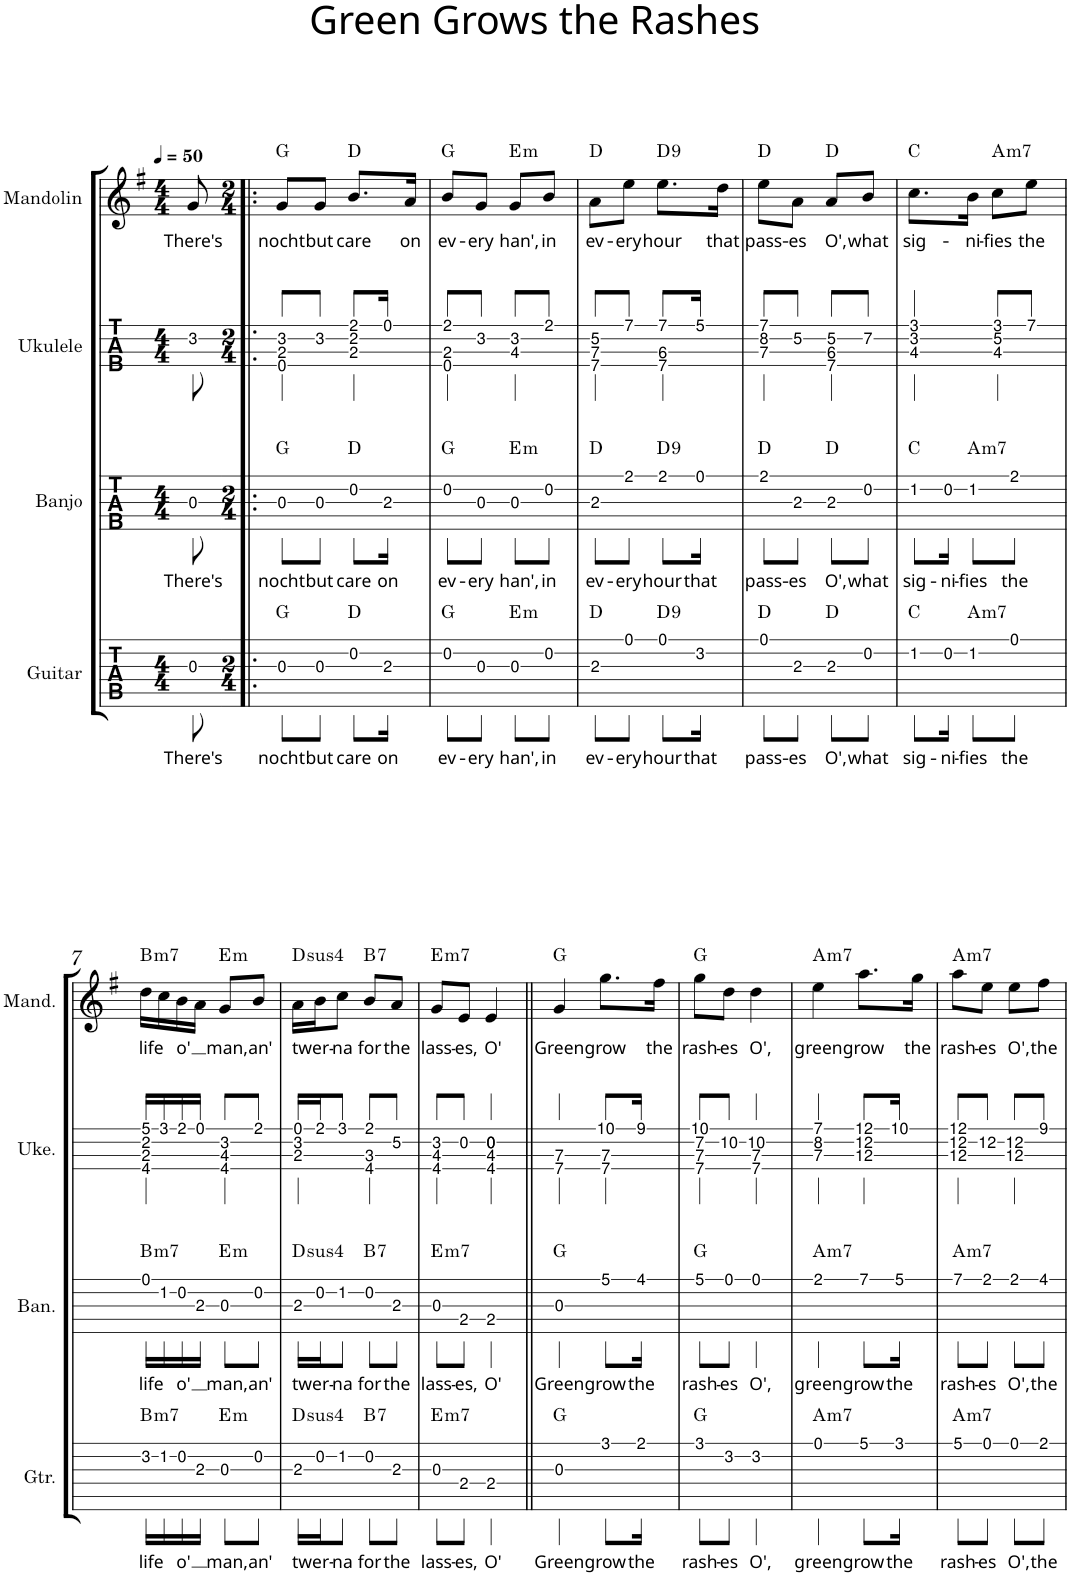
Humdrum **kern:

**kern	**text	**harte	**kern	**text	**harte	**kern	**kern	**text	**harte
*part4	*part4	*part4	*part3	*part3	*part3	*part2	*part1	*part1	*part1
*staff4	*staff4	*	*staff3	*staff3	*	*staff2	*staff1	*staff1	*
*I"Guitar	*	*	*I"Banjo	*	*	*I"Ukulele	*I"Mandolin	*	*
*I'Gtr.	*	*	*I'Ban.	*	*	*I'Uke.	*I'Mand.	*	*
*stria6	*	*	*stria5	*	*	*stria4	*	*	*
*	*	*	*	*	*	*	*clefG2	*	*
*	*	*	*Trd7c12	*	*	*	*	*	*
*k[f#]	*	*	*k[f#]	*	*	*k[f#]	*k[f#]	*	*
*e:	*	*	*e:	*	*	*e:	*e:	*	*
*M4/4	*	*	*M4/4	*	*	*M4/4	*M4/4	*	*
*MM50	*	*	*MM50	*	*	*MM50	*MM50	*	*
=1	=1	=1	=1	=1	=1	=1	=1	=1	=1
!	!LO:LY:b	!	!	!LO:LY:b	!	!	!	!LO:LY:b	!
8G\	There's	.	8G\	There's	.	8g\	8g/	There's	.
=2!|:	=2!|:	=2!|:	=2!|:	=2!|:	=2!|:	=2!|:	=2!|:	=2!|:	=2!|:
*M2/4	*	*	*M2/4	*	*	*M2/4	*M2/4	*	*
!	!LO:LY:b	!	!	!LO:LY:b	!	!	!	!LO:LY:b	!
*	*	*	*	*	*	*^	*	*	*
8G\L	nocht	G:maj	8G\L	nocht	G:maj	8g/L	4G\ 4d\	8g/L	nocht	G:maj
!	!LO:LY:b	!	!	!LO:LY:b	!	!	!	!	!LO:LY:b	!
8G\J	but	.	8G\J	but	.	8g/J	.	8g/J	but	.
!	!LO:LY:b	!	!	!LO:LY:b	!	!	!	!	!LO:LY:b	!
8B\L	care	D:maj	8B\L	care	D:maj	8b/L	4d\ 4f#\	8.b/L	care	D:maj
!	!LO:LY:b	!	!	!LO:LY:b	!	!	!	!	!	!
16A\Jk	on	.	16A\Jk	on	.	16a/Jk	.	.	.	.
!	!	!	!	!	!	!	!	!	!LO:LY:b	!
16ryy	.	.	16ryy	.	.	16ryy	.	16a/Jk	on	.
=3	=3	=3	=3	=3	=3	=3	=3	=3	=3	=3
!	!LO:LY:b	!	!	!LO:LY:b	!	!	!	!	!LO:LY:b	!
8B\L	ev-	G:maj	8B\L	ev-	G:maj	8b/L	4G\ 4d\	8b/L	ev-	G:maj
!	!LO:LY:b	!	!	!LO:LY:b	!	!	!	!	!LO:LY:b	!
8G\J	-ery	.	8G\J	-ery	.	8g/J	.	8g/J	-ery	.
!	!LO:LY:b	!LO:H:kt=m	!	!LO:LY:b	!LO:H:kt=m	!	!	!	!LO:LY:b	!LO:H:kt=m
8G\L	han',	E:min	8G\L	han',	E:min	8g/L	4e\	8g/L	han',	E:min
!	!LO:LY:b	!	!	!LO:LY:b	!	!	!	!	!LO:LY:b	!
8B\J	in	.	8B\J	in	.	8b/J	.	8b/J	in	.
=4	=4	=4	=4	=4	=4	=4	=4	=4	=4	=4
!	!LO:LY:b	!	!	!LO:LY:b	!	!	!	!	!LO:LY:b	!
8A\L	ev-	D:maj	8A\L	ev-	D:maj	8a/L	4d\ 4g\	8a\L	ev-	D:maj
!	!LO:LY:b	!	!	!LO:LY:b	!	!	!	!	!LO:LY:b	!
8e\J	-ery	.	8e\J	-ery	.	8ee/J	.	8ee\J	-ery	.
!	!LO:LY:b	!LO:H:kt=9	!	!LO:LY:b	!LO:H:kt=9	!	!	!	!LO:LY:b	!LO:H:kt=9
8e\L	hour	D:9	8e\L	hour	D:9	8ee/L	4d\ 4f#\	8.ee\L	hour	D:9
!	!LO:LY:b	!	!	!LO:LY:b	!	!	!	!	!	!
16d\Jk	that	.	16d\Jk	that	.	16dd/Jk	.	.	.	.
!	!	!	!	!	!	!	!	!	!LO:LY:b	!
16ryy	.	.	16ryy	.	.	16ryy	.	16dd\Jk	that	.
=5	=5	=5	=5	=5	=5	=5	=5	=5	=5	=5
!	!LO:LY:b	!	!	!LO:LY:b	!	!	!	!	!LO:LY:b	!
8e\L	pass-	D:maj	8e\L	pass-	D:maj	8ee/L	4g\ 4cc\	8ee\L	pass-	D:maj
!	!LO:LY:b	!	!	!LO:LY:b	!	!	!	!	!LO:LY:b	!
8A\J	-es	.	8A\J	-es	.	8a/J	.	8a\J	-es	.
!	!LO:LY:b	!	!	!LO:LY:b	!	!	!	!	!LO:LY:b	!
8A\L	O',	D:maj	8A\L	O',	D:maj	8a/L	4d\ 4f#\	8a/L	O',	D:maj
!	!LO:LY:b	!	!	!LO:LY:b	!	!	!	!	!LO:LY:b	!
8B\J	what	.	8B\J	what	.	8b/J	.	8b/J	what	.
=6	=6	=6	=6	=6	=6	=6	=6	=6	=6	=6
!	!LO:LY:b	!	!	!LO:LY:b	!	!	!	!	!LO:LY:b	!
8c\L	sig-	C:maj	8c\L	sig-	C:maj	4cc/	4e\ 4g\	8.cc\L	sig-	C:maj
!	!LO:LY:b	!	!	!LO:LY:b	!	!	!	!	!	!
16B\Jk	-ni-	.	16B\Jk	-ni-	.	.	.	.	.	.
!	!LO:LY:b	!LO:H:kt=m7	!	!LO:LY:b	!LO:H:kt=m7	!	!	!	!LO:LY:b	!
8c\L	-fies	A:min7	8c\L	-fies	A:min7	.	.	16b\Jk	-ni-	.
!	!	!	!	!	!	!	!	!	!LO:LY:b	!LO:H:kt=m7
.	.	.	.	.	.	8cc/L	4e\ 4a\	8cc\L	-fies	A:min7
!	!LO:LY:b	!	!	!LO:LY:b	!	!	!	!	!	!
8e\J	the	.	8e\J	the	.	.	.	.	.	.
!	!	!	!	!	!	!	!	!	!LO:LY:b	!
.	.	.	.	.	.	8ee/J	.	8ee\J	the	.
16ryy	.	.	16ryy	.	.	.	.	.	.	.
!!LO:LB:g=z
=7	=7	=7	=7	=7	=7	=7	=7	=7	=7	=7
!	!LO:LY:b	!LO:H:kt=m7	!	!LO:LY:b	!LO:H:kt=m7	!	!	!	!LO:LY:b	!LO:H:kt=m7
16d\LL	life	B:min7	16d\LL	life	B:min7	16dd/LL	4B\ 4d\ 4f#\	16dd\LL	life	B:min7
16c\	.	.	16c\	.	.	16cc/	.	16cc\	.	.
!	!LO:LY:b	!	!	!LO:LY:b	!	!	!	!	!LO:LY:b	!
16B\	o'	.	16B\	o'	.	16b/	.	16b\	o'	.
16A\JJ	.	.	16A\JJ	.	.	16a/JJ	.	16a\JJ	.	.
!	!LO:LY:b	!LO:H:kt=m	!	!LO:LY:b	!LO:H:kt=m	!	!	!	!LO:LY:b	!LO:H:kt=m
8G\L	man,	E:min	8G\L	man,	E:min	8g/L	4B\ 4e\	8g/L	man,	E:min
!	!LO:LY:b	!	!	!LO:LY:b	!	!	!	!	!LO:LY:b	!
8B\J	an'	.	8B\J	an'	.	8b/J	.	8b/J	an'	.
=8	=8	=8	=8	=8	=8	=8	=8	=8	=8	=8
!	!LO:LY:b	!LO:H:kt=4	!	!LO:LY:b	!LO:H:kt=4	!	!	!	!LO:LY:b	!LO:H:kt=4
16A\LL	twer-	D:sus4	16A\LL	twer-	D:sus4	16a/LL	4d\ 4g\	16a\LL	twer-	D:sus4
16B\J	.	.	16B\J	.	.	16b/J	.	16b\J	.	.
!	!LO:LY:b	!	!	!LO:LY:b	!	!	!	!	!LO:LY:b	!
8c\J	-na	.	8c\J	-na	.	8cc/J	.	8cc\J	-na	.
!	!LO:LY:b	!LO:H:kt=7	!	!LO:LY:b	!LO:H:kt=7	!	!	!	!LO:LY:b	!LO:H:kt=7
8B\L	for	B:7	8B\L	for	B:7	8b/L	4B\ 4e-\	8b/L	for	B:7
!	!LO:LY:b	!	!	!LO:LY:b	!	!	!	!	!LO:LY:b	!
8A\J	the	.	8A\J	the	.	8a/J	.	8a/J	the	.
=9	=9	=9	=9	=9	=9	=9	=9	=9	=9	=9
!	!LO:LY:b	!LO:H:kt=m7	!	!LO:LY:b	!LO:H:kt=m7	!	!	!	!LO:LY:b	!LO:H:kt=m7
8G\L	lass-	E:min7	8G\L	lass-	E:min7	8g/L	4B\ 4e\	8g/L	lass-	E:min7
!	!LO:LY:b	!	!	!LO:LY:b	!	!	!	!	!LO:LY:b	!
8E\J	-es,	.	8E\J	-es,	.	8e/J	.	8e/J	-es,	.
!	!LO:LY:b	!	!	!LO:LY:b	!	!	!	!	!LO:LY:b	!
4E\	O'	.	4E\	O'	.	4e/	4B\ 4e\ 4e\	4e/	O'	.
=10||	=10||	=10||	=10||	=10||	=10||	=10||	=10||	=10||	=10||	=10||
!	!LO:LY:b	!	!	!LO:LY:b	!	!	!	!	!LO:LY:b	!
4G\	Green	G:maj	4G\	Green	G:maj	4g/	4d\	4g/	Green	G:maj
!	!LO:LY:b	!	!	!LO:LY:b	!	!	!	!	!LO:LY:b	!
8g\L	grow	.	8g\L	grow	.	8gg/L	4d\ 4g\	8.gg\L	grow	.
!	!LO:LY:b	!	!	!LO:LY:b	!	!	!	!	!	!
16f#\Jk	the	.	16f#\Jk	the	.	16ff#/Jk	.	.	.	.
!	!	!	!	!	!	!	!	!	!LO:LY:b	!
16ryy	.	.	16ryy	.	.	16ryy	.	16ff#\Jk	the	.
=11	=11	=11	=11	=11	=11	=11	=11	=11	=11	=11
!	!LO:LY:b	!	!	!LO:LY:b	!	!	!	!	!LO:LY:b	!
8g\L	rash-	G:maj	8g\L	rash-	G:maj	8gg/L	4d\ 4g\ 4b\	8gg\L	rash-	G:maj
!	!LO:LY:b	!	!	!LO:LY:b	!	!	!	!	!LO:LY:b	!
8d\J	-es	.	8d\J	-es	.	8dd/J	.	8dd\J	-es	.
!	!LO:LY:b	!	!	!LO:LY:b	!	!	!	!	!LO:LY:b	!
4d\	O',	.	4d\	O',	.	4dd/	4d\ 4g\	4dd\	O',	.
=12	=12	=12	=12	=12	=12	=12	=12	=12	=12	=12
!	!LO:LY:b	!LO:H:kt=m7	!	!LO:LY:b	!LO:H:kt=m7	!	!	!	!LO:LY:b	!LO:H:kt=m7
4e\	green	A:min7	4e\	green	A:min7	4ee/	4g\ 4cc\	4ee\	green	A:min7
!	!LO:LY:b	!	!	!LO:LY:b	!	!	!	!	!LO:LY:b	!
8a\L	grow	.	8a\L	grow	.	8aa/L	4cc\ 4ee\	8.aa\L	grow	.
!	!LO:LY:b	!	!	!LO:LY:b	!	!	!	!	!	!
16g\Jk	the	.	16g\Jk	the	.	16gg/Jk	.	.	.	.
!	!	!	!	!	!	!	!	!	!LO:LY:b	!
16ryy	.	.	16ryy	.	.	16ryy	.	16gg\Jk	the	.
=13	=13	=13	=13	=13	=13	=13	=13	=13	=13	=13
!	!LO:LY:b	!LO:H:kt=m7	!	!LO:LY:b	!LO:H:kt=m7	!	!	!	!LO:LY:b	!LO:H:kt=m7
8a\L	rash-	A:min7	8a\L	rash-	A:min7	8aa/L	4cc\ 4ee\	8aa\L	rash-	A:min7
!	!LO:LY:b	!	!	!LO:LY:b	!	!	!	!	!LO:LY:b	!
8e\J	-es	.	8e\J	-es	.	8ee/J	.	8ee\J	-es	.
!	!LO:LY:b	!	!	!LO:LY:b	!	!	!	!	!LO:LY:b	!
8e\L	O',	.	8e\L	O',	.	8ee/L	4cc\	8ee\L	O',	.
!	!LO:LY:b	!	!	!LO:LY:b	!	!	!	!	!LO:LY:b	!
8f#\J	the	.	8f#\J	the	.	8ff#/J	.	8ff#\J	the	.
*	*	*	*	*	*	*v	*v	*	*	*
=	=	=	=	=	=	=	=	=	=
*-	*-	*-	*-	*-	*-	*-	*-	*-	*-
